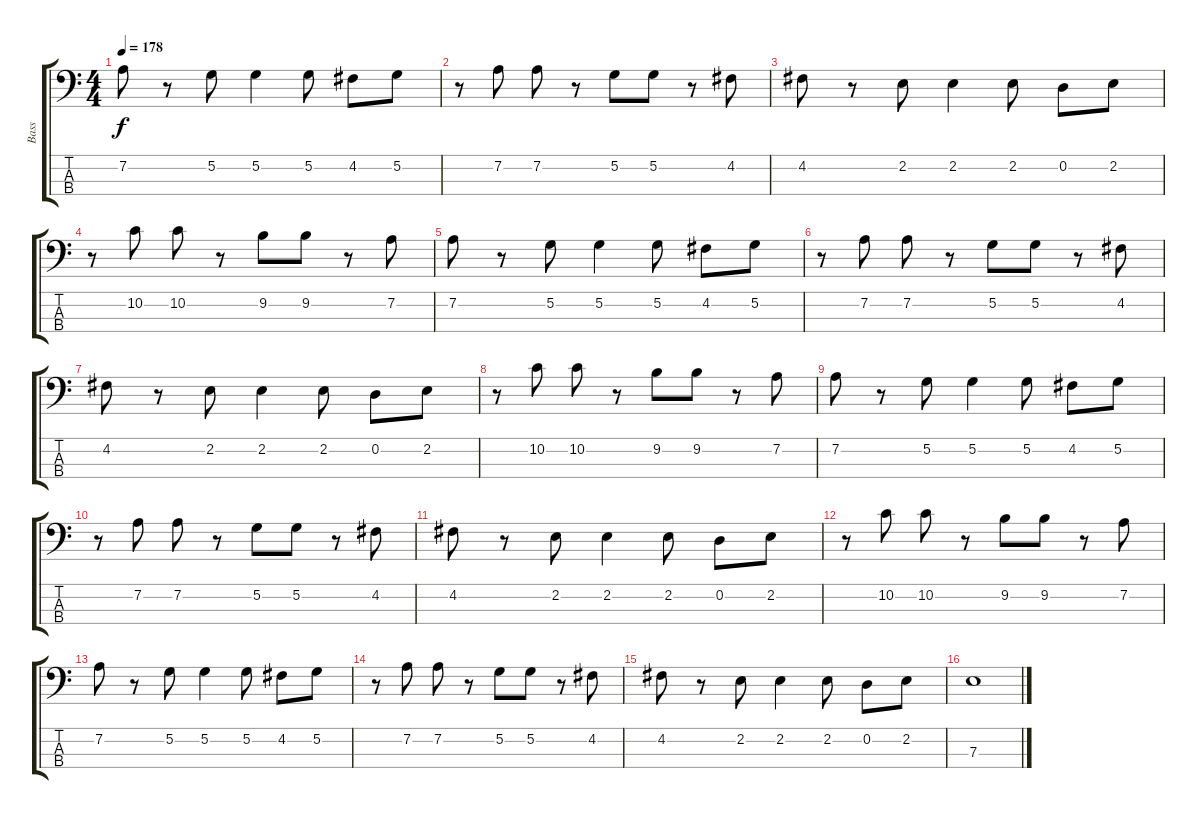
\track ("Bass" "Bass") {mute instrument electricbassfinger}
\staff {score tabs}
\tuning (G2 D2 A1 E1) {hide}
\ts (4 4)
\tempo 178
\clef f4
\ks c
7.2.8{dy f} r.8 5.2.8 5.2.4 5.2.8 4.2.8 5.2.8 |
r.8 7.2.8 7.2.8 r.8 5.2.8 5.2.8 r.8 4.2.8 |
4.2.8 r.8 2.2.8 2.2.4 2.2.8 0.2.8 2.2.8 |
r.8 10.2.8 10.2.8 r.8 9.2.8 9.2.8 r.8 7.2.8 |
7.2.8 r.8 5.2.8 5.2.4 5.2.8 4.2.8 5.2.8 |
r.8 7.2.8 7.2.8 r.8 5.2.8 5.2.8 r.8 4.2.8 |
4.2.8 r.8 2.2.8 2.2.4 2.2.8 0.2.8 2.2.8 |
r.8 10.2.8 10.2.8 r.8 9.2.8 9.2.8 r.8 7.2.8 |
7.2.8 r.8 5.2.8 5.2.4 5.2.8 4.2.8 5.2.8 |
r.8 7.2.8 7.2.8 r.8 5.2.8 5.2.8 r.8 4.2.8 |
4.2.8 r.8 2.2.8 2.2.4 2.2.8 0.2.8 2.2.8 |
r.8 10.2.8 10.2.8 r.8 9.2.8 9.2.8 r.8 7.2.8 |
7.2.8 r.8 5.2.8 5.2.4 5.2.8 4.2.8 5.2.8 |
r.8 7.2.8 7.2.8 r.8 5.2.8 5.2.8 r.8 4.2.8 |
4.2.8 r.8 2.2.8 2.2.4 2.2.8 0.2.8 2.2.8 |
7.3.1
